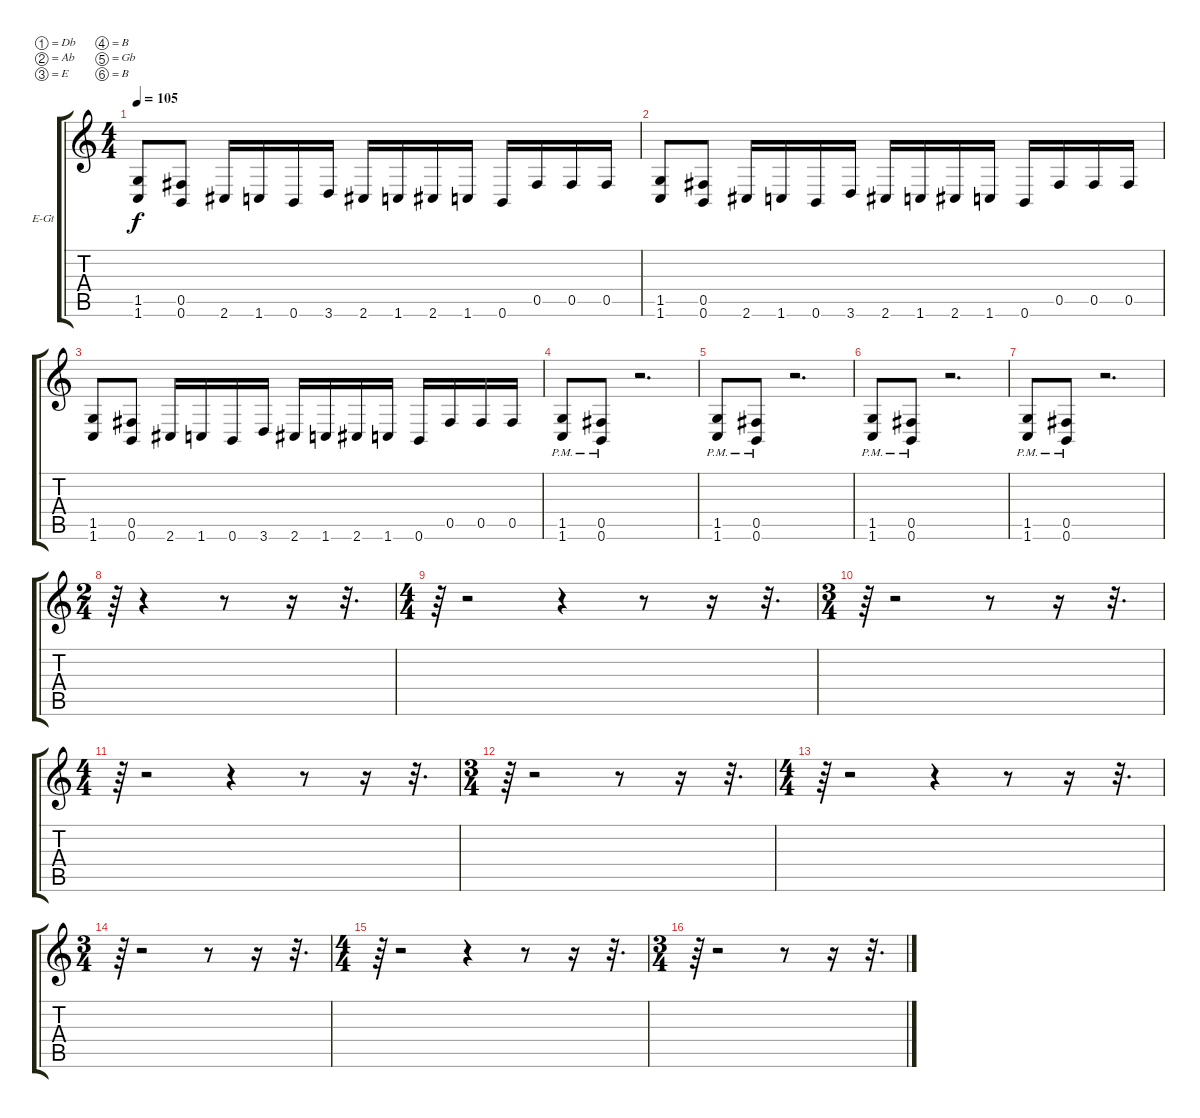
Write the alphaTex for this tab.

\bracketExtendMode groupsimilarinstruments
\firstSystemTrackNameOrientation horizontal
\otherSystemsTrackNameOrientation horizontal
\track ("[GANG]" "E-Gt") {instrument distortionguitar}
\staff {score tabs}
\tuning (Db4 Ab3 E3 B2 Gb2 B1)
\ts (4 4)
\tempo 105
\clef g2
\ks c
(1.5 1.6).8{dy f} (0.5 0.6).8 2.6.16 1.6.16 0.6.16 3.6.16 2.6.16 1.6.16 2.6.16 1.6.16 0.6.16 0.5.16 0.5.16 0.5.16 |
(1.5 1.6).8 (0.5 0.6).8 2.6.16 1.6.16 0.6.16 3.6.16 2.6.16 1.6.16 2.6.16 1.6.16 0.6.16 0.5.16 0.5.16 0.5.16 |
(1.5 1.6).8 (0.5 0.6).8 2.6.16 1.6.16 0.6.16 3.6.16 2.6.16 1.6.16 2.6.16 1.6.16 0.6.16 0.5.16 0.5.16 0.5.16 |
(1.5{pm} 1.6).8 (0.5{pm} 0.6).8 r.2{d} |
(1.5{pm} 1.6).8 (0.5{pm} 0.6).8 r.2{d} |
(1.5{pm} 1.6).8 (0.5{pm} 0.6).8 r.2{d} |
(1.5{pm} 1.6).8 (0.5{pm} 0.6).8 r.2{d} |
\ts (2 4)
r.64 r.4 r.8 r.16 r.32{d} |
\ts (4 4)
r.64 r.2 r.4 r.8 r.16 r.32{d} |
\ts (3 4)
r.64 r.2 r.8 r.16 r.32{d} |
\ts (4 4)
r.64 r.2 r.4 r.8 r.16 r.32{d} |
\ts (3 4)
r.64 r.2 r.8 r.16 r.32{d} |
\ts (4 4)
r.64 r.2 r.4 r.8 r.16 r.32{d} |
\ts (3 4)
r.64 r.2 r.8 r.16 r.32{d} |
\ts (4 4)
r.64 r.2 r.4 r.8 r.16 r.32{d} |
\ts (3 4)
r.64 r.2 r.8 r.16 r.32{d}
